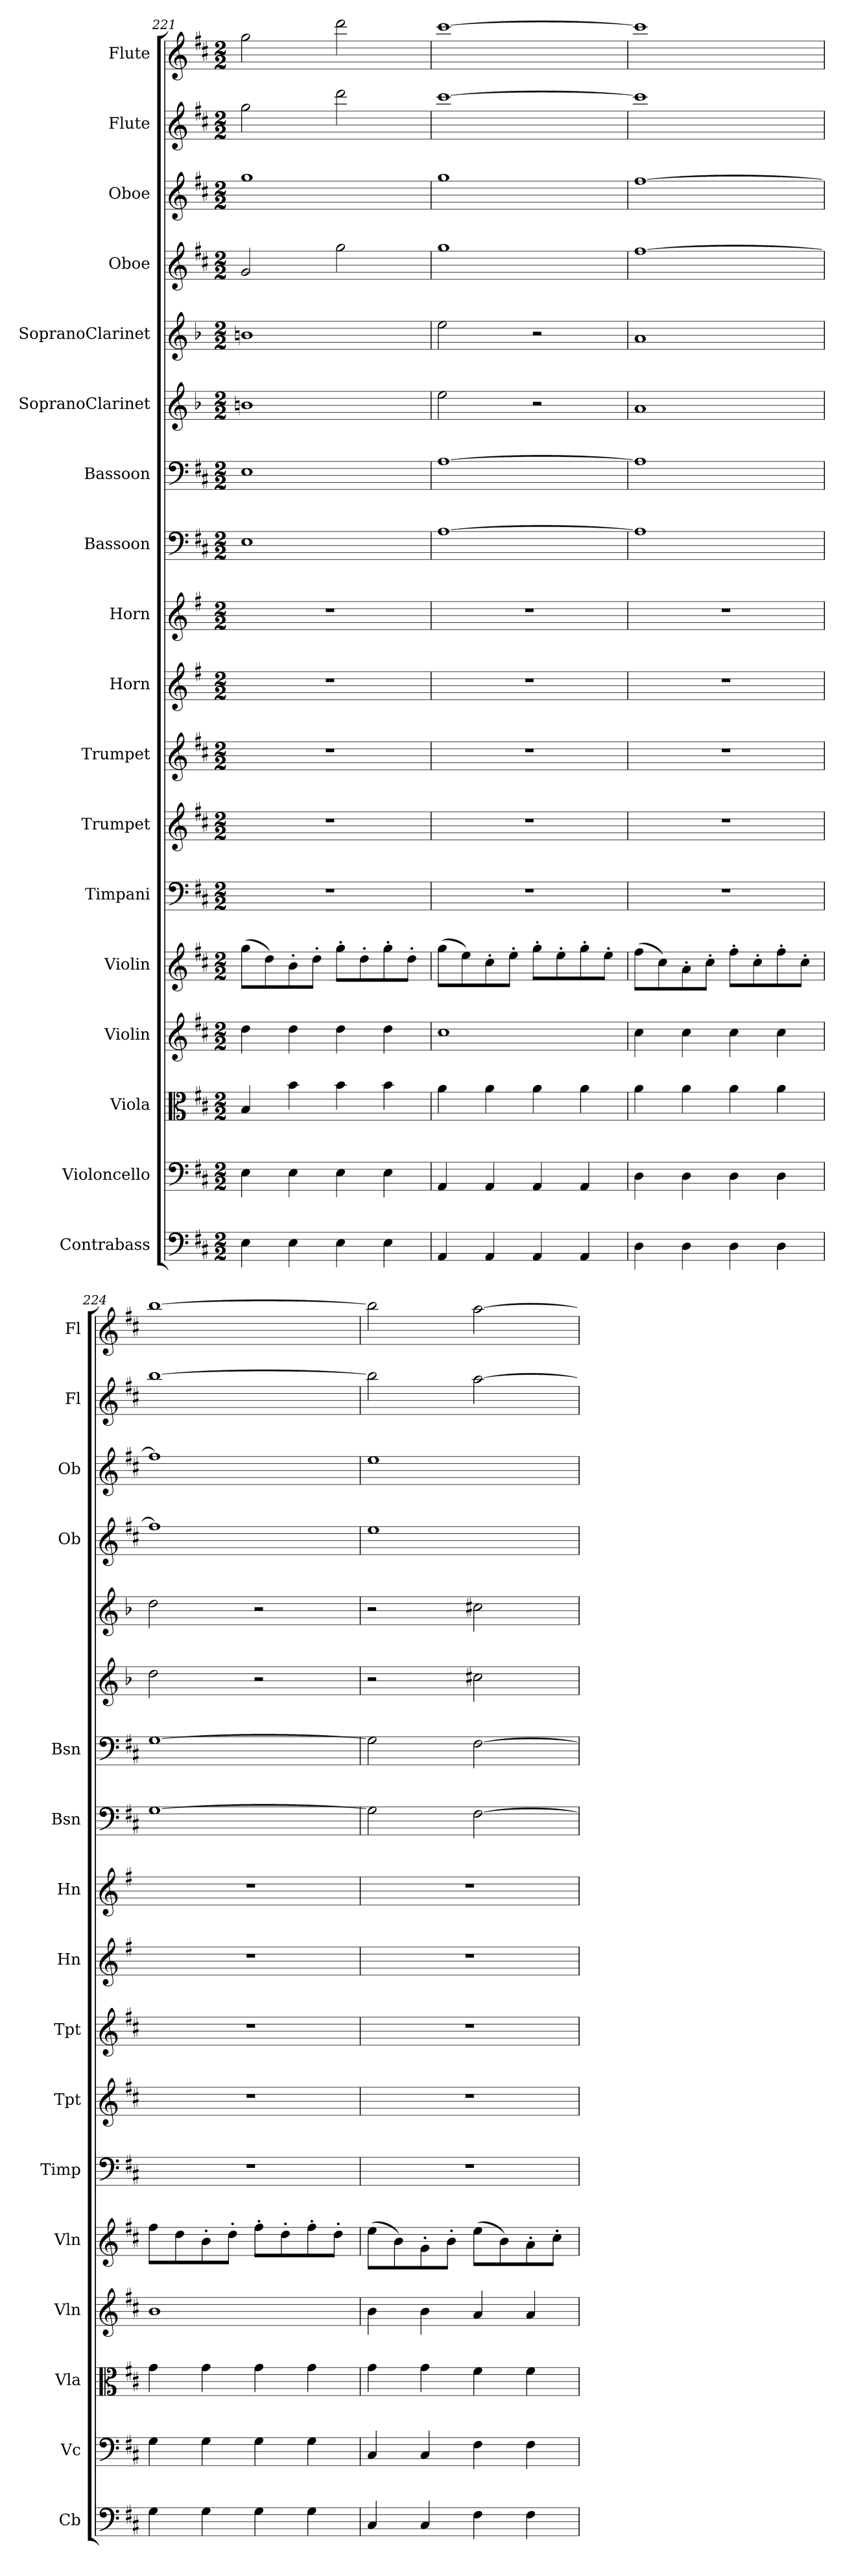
**kern	**kern	**kern	**kern	**kern	**kern	**kern	**kern	**kern	**kern	**kern	**kern	**kern	**kern	**kern	**kern	**kern	**kern
*part18	*part17	*part16	*part15	*part14	*part13	*part12	*part11	*part10	*part9	*part8	*part7	*part6	*part5	*part4	*part3	*part2	*part1
*staff18	*staff17	*staff16	*staff15	*staff14	*staff13	*staff12	*staff11	*staff10	*staff9	*staff8	*staff7	*staff6	*staff5	*staff4	*staff3	*staff2	*staff1
*I"Contrabass	*I"Violoncello	*I"Viola	*I"Violin	*I"Violin	*I"Timpani	*I"Trumpet	*I"Trumpet	*I"Horn	*I"Horn	*I"Bassoon	*I"Bassoon	*I"SopranoClarinet	*I"SopranoClarinet	*I"Oboe	*I"Oboe	*I"Flute	*I"Flute
*I'Cb	*I'Vc	*I'Vla	*I'Vln	*I'Vln	*I'Timp	*I'Tpt	*I'Tpt	*I'Hn	*I'Hn	*I'Bsn	*I'Bsn	*	*	*I'Ob	*I'Ob	*I'Fl	*I'Fl
*clefF4	*clefF4	*clefC3	*clefG2	*clefG2	*clefF4	*clefG2	*clefG2	*clefG2	*clefG2	*clefF4	*clefF4	*clefG2	*clefG2	*clefG2	*clefG2	*clefG2	*clefG2
*ITrd7c12	*	*	*	*	*	*ITrd1c2	*ITrd1c2	*ITrd4c7	*ITrd4c7	*	*	*	*	*	*	*	*
*k[f#c#]	*k[f#c#]	*k[f#c#]	*k[f#c#]	*k[f#c#]	*k[f#c#]	*k[]	*k[]	*k[]	*k[]	*k[f#c#]	*k[f#c#]	*k[b-]	*k[b-]	*k[f#c#]	*k[f#c#]	*k[f#c#]	*k[f#c#]
*D:	*D:	*D:	*D:	*D:	*D:	*	*	*	*	*D:	*D:	*	*	*D:	*D:	*D:	*D:
*M2/2	*M2/2	*M2/2	*M2/2	*M2/2	*M2/2	*M2/2	*M2/2	*M2/2	*M2/2	*M2/2	*M2/2	*M2/2	*M2/2	*M2/2	*M2/2	*M2/2	*M2/2
=221	=221	=221	=221	=221	=221	=221	=221	=221	=221	=221	=221	=221	=221	=221	=221	=221	=221
4EE\	4E\	4B/	4dd\	(>8gg\L	1r	1r	1r	1r	1r	1E	1E	1bn	1bn	2g/	1gg	2gg\	2gg\
.	.	.	.	8dd\)	.	.	.	.	.	.	.	.	.	.	.	.	.
4EE\	4E\	4b\	4dd\	8b'\	.	.	.	.	.	.	.	.	.	.	.	.	.
.	.	.	.	8dd'\J	.	.	.	.	.	.	.	.	.	.	.	.	.
4EE\	4E\	4b\	4dd\	8gg'\L	.	.	.	.	.	.	.	.	.	2gg\	.	2ddd\	2ddd\
.	.	.	.	8dd'\	.	.	.	.	.	.	.	.	.	.	.	.	.
4EE\	4E\	4b\	4dd\	8gg'\	.	.	.	.	.	.	.	.	.	.	.	.	.
.	.	.	.	8dd'\J	.	.	.	.	.	.	.	.	.	.	.	.	.
=222	=222	=222	=222	=222	=222	=222	=222	=222	=222	=222	=222	=222	=222	=222	=222	=222	=222
4AAA/	4AA/	4a\	1cc#	(>8gg\L	1r	1r	1r	1r	1r	[1A	[1A	2ee\	2ee\	1gg	1gg	[1ccc#	[1ccc#
.	.	.	.	8ee\)	.	.	.	.	.	.	.	.	.	.	.	.	.
4AAA/	4AA/	4a\	.	8cc#'\	.	.	.	.	.	.	.	.	.	.	.	.	.
.	.	.	.	8ee'\J	.	.	.	.	.	.	.	.	.	.	.	.	.
4AAA/	4AA/	4a\	.	8gg'\L	.	.	.	.	.	.	.	2r	2r	.	.	.	.
.	.	.	.	8ee'\	.	.	.	.	.	.	.	.	.	.	.	.	.
4AAA/	4AA/	4a\	.	8gg'\	.	.	.	.	.	.	.	.	.	.	.	.	.
.	.	.	.	8ee'\J	.	.	.	.	.	.	.	.	.	.	.	.	.
=223	=223	=223	=223	=223	=223	=223	=223	=223	=223	=223	=223	=223	=223	=223	=223	=223	=223
4DD\	4D\	4a\	4cc#\	(>8ff#\L	1r	1r	1r	1r	1r	1A]	1A]	1a	1a	[1ff#	[1ff#	1ccc#]	1ccc#]
.	.	.	.	8cc#\)	.	.	.	.	.	.	.	.	.	.	.	.	.
4DD\	4D\	4a\	4cc#\	8a'\	.	.	.	.	.	.	.	.	.	.	.	.	.
.	.	.	.	8cc#'\J	.	.	.	.	.	.	.	.	.	.	.	.	.
4DD\	4D\	4a\	4cc#\	8ff#'\L	.	.	.	.	.	.	.	.	.	.	.	.	.
.	.	.	.	8cc#'\	.	.	.	.	.	.	.	.	.	.	.	.	.
4DD\	4D\	4a\	4cc#\	8ff#'\	.	.	.	.	.	.	.	.	.	.	.	.	.
.	.	.	.	8cc#'\J	.	.	.	.	.	.	.	.	.	.	.	.	.
=224	=224	=224	=224	=224	=224	=224	=224	=224	=224	=224	=224	=224	=224	=224	=224	=224	=224
4GG\	4G\	4g\	1b	8ff#\L	1r	1r	1r	1r	1r	[1G	[1G	2dd\	2dd\	1ff#]	1ff#]	[1bb	[1bb
.	.	.	.	8dd\	.	.	.	.	.	.	.	.	.	.	.	.	.
4GG\	4G\	4g\	.	8b'\	.	.	.	.	.	.	.	.	.	.	.	.	.
.	.	.	.	8dd'\J	.	.	.	.	.	.	.	.	.	.	.	.	.
4GG\	4G\	4g\	.	8ff#'\L	.	.	.	.	.	.	.	2r	2r	.	.	.	.
.	.	.	.	8dd'\	.	.	.	.	.	.	.	.	.	.	.	.	.
4GG\	4G\	4g\	.	8ff#'\	.	.	.	.	.	.	.	.	.	.	.	.	.
.	.	.	.	8dd'\J	.	.	.	.	.	.	.	.	.	.	.	.	.
=225	=225	=225	=225	=225	=225	=225	=225	=225	=225	=225	=225	=225	=225	=225	=225	=225	=225
4CC#/	4C#/	4g\	4b\	(>8ee\L	1r	1r	1r	1r	1r	2G\]	2G\]	2r	2r	1ee	1ee	2bb\]	2bb\]
.	.	.	.	8b\)	.	.	.	.	.	.	.	.	.	.	.	.	.
4CC#/	4C#/	4g\	4b\	8g'\	.	.	.	.	.	.	.	.	.	.	.	.	.
.	.	.	.	8b'\J	.	.	.	.	.	.	.	.	.	.	.	.	.
4FF#\	4F#\	4f#\	4a/	(>8ee\L	.	.	.	.	.	[2F#\	[2F#\	2cc#X\	2cc#X\	.	.	[2aa\	[2aa\
.	.	.	.	8b\)	.	.	.	.	.	.	.	.	.	.	.	.	.
4FF#\	4F#\	4f#\	4a/	8a'\	.	.	.	.	.	.	.	.	.	.	.	.	.
.	.	.	.	8cc#'\J	.	.	.	.	.	.	.	.	.	.	.	.	.
=	=	=	=	=	=	=	=	=	=	=	=	=	=	=	=	=	=
*-	*-	*-	*-	*-	*-	*-	*-	*-	*-	*-	*-	*-	*-	*-	*-	*-	*-
